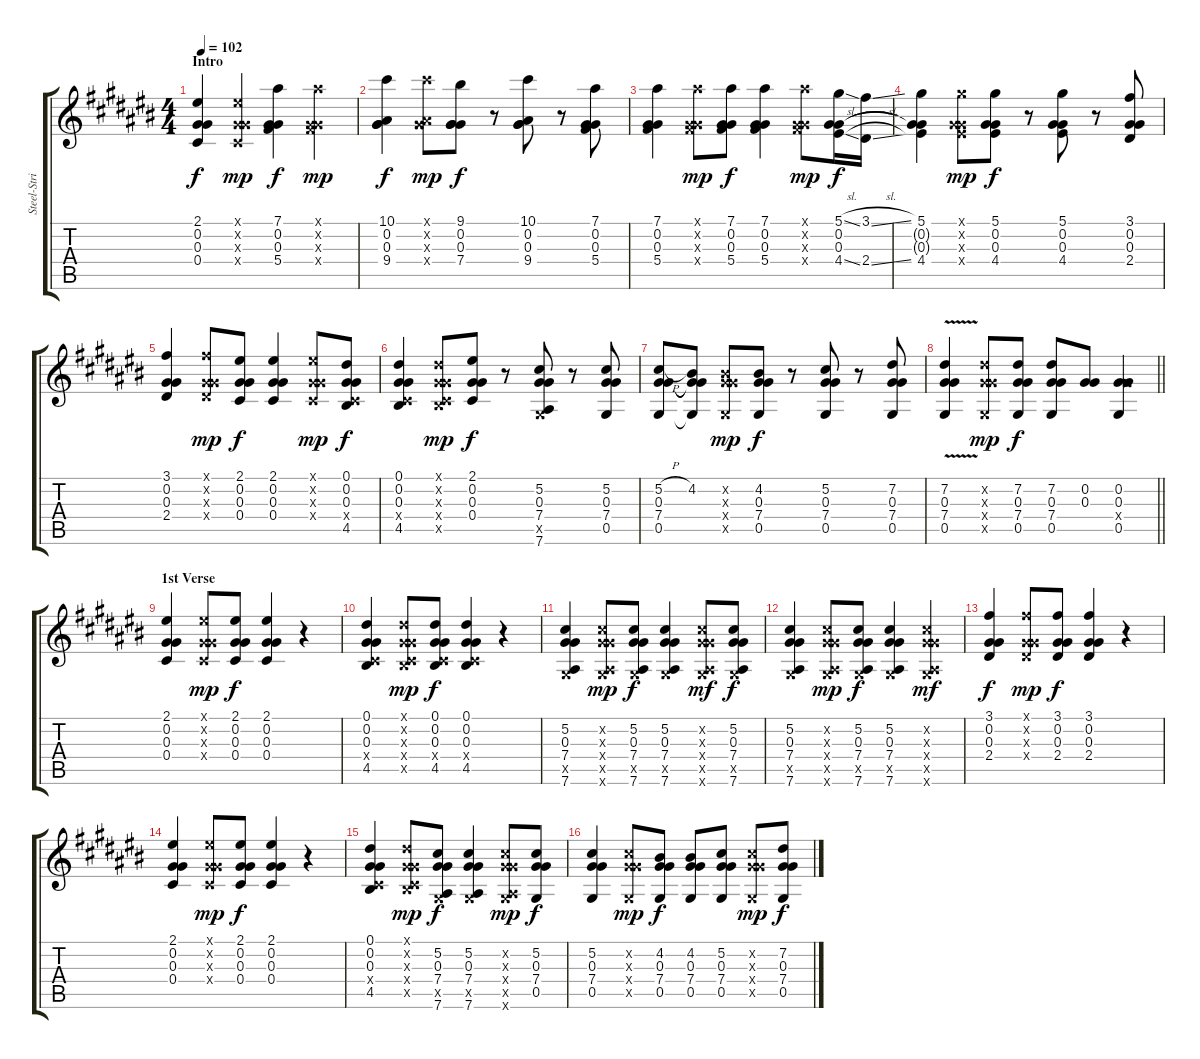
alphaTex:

\track ("Steel-Stringed Acoustic - Joni Mitchell" "Steel-Stri") {instrument acousticguitarsteel}
\staff {score tabs}
\tuning (Eb4 Ab3 Ab3 Db3 Ab2 Eb2) {hide}
\ts (4 4)
\section ("" "Intro")
\tempo 102
\clef g2
\ks c#
(2.1 0.2 0.3 0.4).4{dy f instrument acousticguitarsteel} (2.1{x} 0.2{x} 0.3{x} 0.4{x}).4{dy mp} (7.1 0.2 0.3 5.4).4{dy f} (7.1{x} 0.2{x} 0.3{x} 5.4{x}).4{dy mp} |
(10.1 0.2 0.3 9.4).4{dy f} (10.1{x} 0.2{x} 0.3{x} 9.4{x}).8{dy mp} (9.1 0.2 0.3 7.4).8{dy f} r.8 (10.1 0.2 0.3 9.4).8 r.8 (7.1 0.2 0.3 5.4).8 |
(7.1 0.2 0.3 5.4).4 (7.1{x} 0.2{x} 0.3{x} 5.4{x}).8{dy mp} (7.1 0.2 0.3 5.4).8{dy f} (7.1 0.2 0.3 5.4).4 (7.1{x} 0.2{x} 0.3{x} 5.4{x}).8{dy mp} (5.1{sl} 0.2 0.3 4.4{sl}).16{dy f} (3.1{sl} 2.4{sl}).16 |
(5.1 0.2{t} 0.3{t} 4.4).4 (5.1{x} 0.2{x} 0.3{x} 4.4{x}).8{dy mp} (5.1 0.2 0.3 4.4).8{dy f} r.8 (5.1 0.2 0.3 4.4).8 r.8 (3.1 0.2 0.3 2.4).8 |
(3.1 0.2 0.3 2.4).4 (3.1{x} 0.2{x} 0.3{x} 2.4{x}).8{dy mp} (2.1 0.2 0.3 0.4).8{dy f} (2.1 0.2 0.3 0.4).4 (2.1{x} 0.2{x} 0.3{x} 0.4{x}).8{dy mp} (0.1 0.2 0.3 0.4{x} 4.5).8{dy f} |
(0.1 0.2 0.3 0.4{x} 4.5).4 (0.1{x} 0.2{x} 0.3{x} 0.4{x} 4.5{x}).8{dy mp} (2.1 0.2 0.3 0.4).8{dy f} r.8 (5.2 0.3 7.4 0.5{x} 7.6).8 r.8 (5.2 0.3 7.4 0.5).8 |
(5.2{h} 0.3 7.4 0.5).8 (4.2 0.3{t} 7.4{t} 0.5{t}).8 (4.2{x} 0.3{x} 7.4{x} 0.5{x}).8{dy mp} (4.2 0.3 7.4 0.5).8{dy f} r.8 (5.2 0.3 7.4 0.5).8 r.8 (7.2 0.3 7.4 0.5).8 |
\barLineRight lightlight
(7.2{v} 0.3 7.4 0.5).4 (7.2{x} 0.3{x} 7.4{x} 0.5{x}).8{dy mp} (7.2 0.3 7.4 0.5).8{dy f} (7.2 0.3 7.4 0.5).8 (0.2 0.3).8 (0.2 0.3 7.4{x} 0.5).4 |
\section ("" "1st Verse")
(2.1 0.2 0.3 0.4).4 (2.1{x} 0.2{x} 0.3{x} 0.4{x}).8{dy mp} (2.1 0.2 0.3 0.4).8{dy f} (2.1 0.2 0.3 0.4).4 r.4 |
(0.1 0.2 0.3 0.4{x} 4.5).4 (0.1{x} 0.2{x} 0.3{x} 0.4{x} 4.5{x}).8{dy mp} (0.1 0.2 0.3 0.4{x} 4.5).8{dy f} (0.1 0.2 0.3 0.4{x} 4.5).4 r.4 |
(5.2 0.3 7.4 0.5{x} 7.6).4 (5.2{x} 0.3{x} 7.4{x} 0.5{x} 7.6{x}).8{dy mp} (5.2 0.3 7.4 0.5{x} 7.6).8{dy f} (5.2 0.3 7.4 0.5{x} 7.6).4 (5.2{x} 0.3{x} 7.4{x} 0.5{x} 7.6{x}).8{dy mf} (5.2 0.3 7.4 0.5{x} 7.6).8{dy f} |
(5.2 0.3 7.4 0.5{x} 7.6).4 (5.2{x} 0.3{x} 7.4{x} 0.5{x} 7.6{x}).8{dy mp} (5.2 0.3 7.4 0.5{x} 7.6).8{dy f} (5.2 0.3 7.4 0.5{x} 7.6).4 (5.2{x} 0.3{x} 7.4{x} 0.5{x} 7.6{x}).4{dy mf} |
(3.1 0.2 0.3 2.4).4{dy f} (3.1{x} 0.2{x} 0.3{x} 2.4{x}).8{dy mp} (3.1 0.2 0.3 2.4).8{dy f} (3.1 0.2 0.3 2.4).4 r.4 |
(2.1 0.2 0.3 0.4).4 (2.1{x} 0.2{x} 0.3{x} 0.4{x}).8{dy mp} (2.1 0.2 0.3 0.4).8{dy f} (2.1 0.2 0.3 0.4).4 r.4 |
(0.1 0.2 0.3 0.4{x} 4.5).4 (0.1{x} 0.2{x} 0.3{x} 0.4{x} 4.5{x}).8{dy mp} (5.2 0.3 7.4 0.5{x} 7.6).8{dy f} (5.2 0.3 7.4 0.5{x} 7.6).4 (5.2{x} 0.3{x} 7.4{x} 0.5{x} 7.6{x}).8{dy mp} (5.2 0.3 7.4 0.5).8{dy f} |
(5.2 0.3 7.4 0.5).4 (5.2{x} 0.3{x} 7.4{x} 0.5{x}).8{dy mp} (4.2 0.3 7.4 0.5).8{dy f} (4.2 0.3 7.4 0.5).8 (5.2 0.3 7.4 0.5).8 (5.2{x} 0.3{x} 7.4{x} 0.5{x}).8{dy mp} (7.2 0.3 7.4 0.5).8{dy f}
